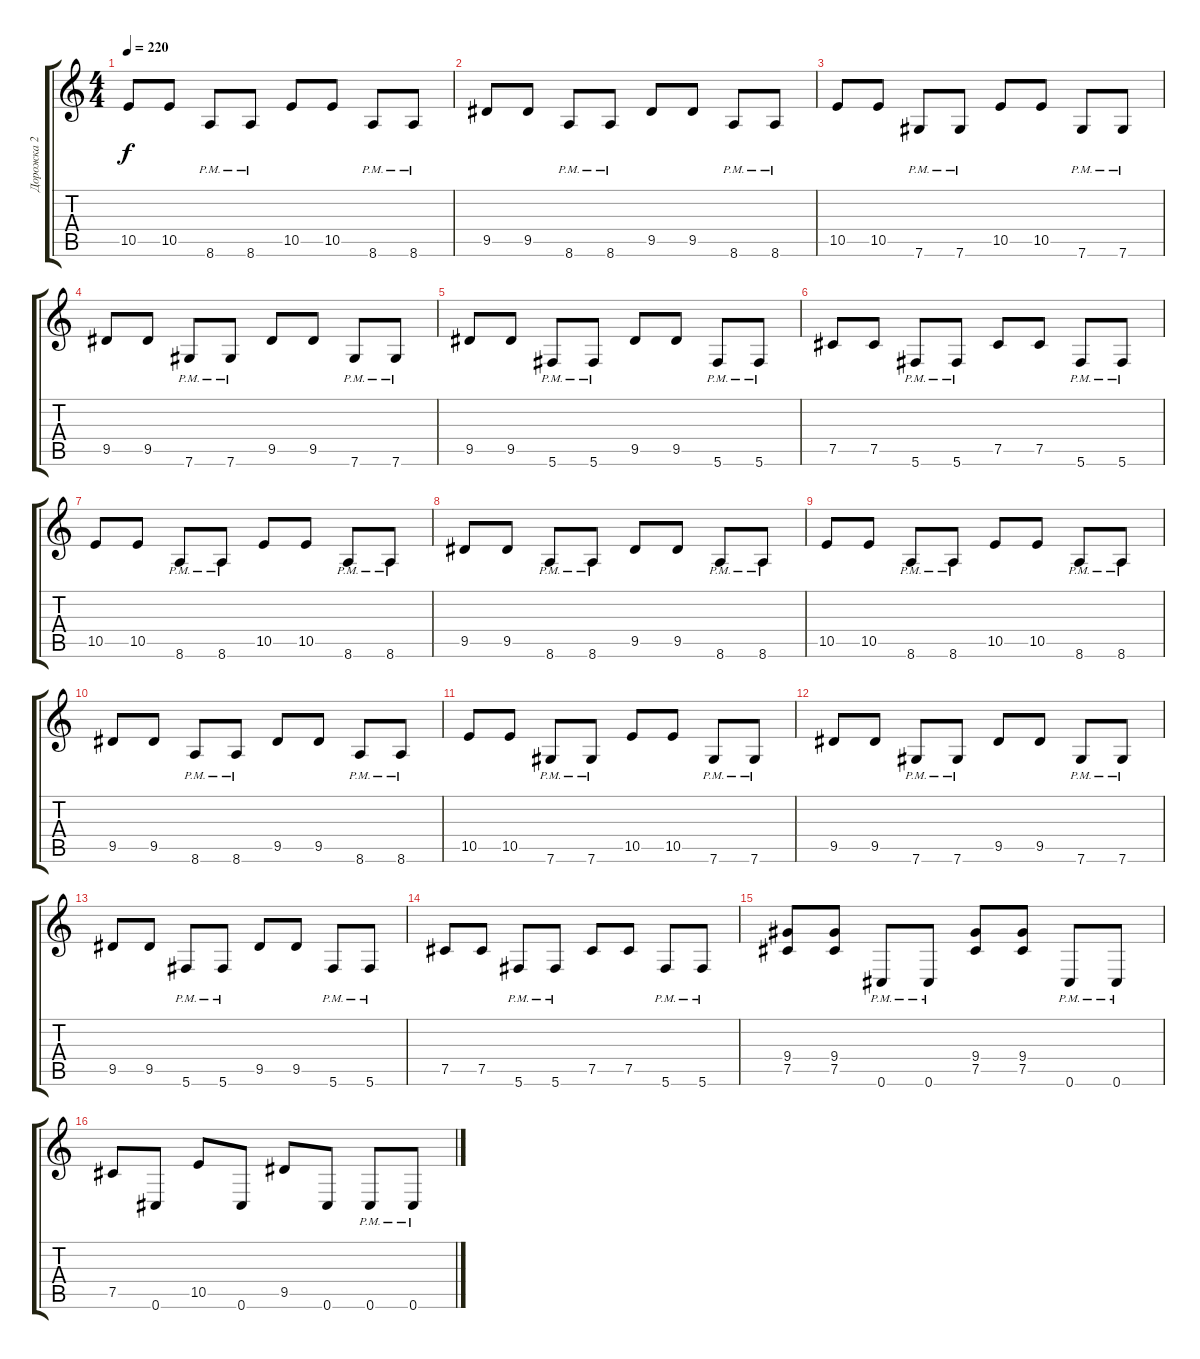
\track ("Дорожка 2" "Дорожка 2") {instrument overdrivenguitar}
\staff {score tabs}
\tuning (Db4 Ab3 E3 B2 Gb2 Db2) {hide}
\ts (4 4)
\tempo 220
\clef g2
\ks c
10.5.8{dy f} 10.5.8 8.6{pm}.8 8.6{pm}.8 10.5.8 10.5.8 8.6{pm}.8 8.6{pm}.8 |
9.5.8 9.5.8 8.6{pm}.8 8.6{pm}.8 9.5.8 9.5.8 8.6{pm}.8 8.6{pm}.8 |
10.5.8 10.5.8 7.6{pm}.8 7.6{pm}.8 10.5.8 10.5.8 7.6{pm}.8 7.6{pm}.8 |
9.5.8 9.5.8 7.6{pm}.8 7.6{pm}.8 9.5.8 9.5.8 7.6{pm}.8 7.6{pm}.8 |
9.5.8 9.5.8 5.6{pm}.8 5.6{pm}.8 9.5.8 9.5.8 5.6{pm}.8 5.6{pm}.8 |
7.5.8 7.5.8 5.6{pm}.8 5.6{pm}.8 7.5.8 7.5.8 5.6{pm}.8 5.6{pm}.8 |
10.5.8 10.5.8 8.6{pm}.8 8.6{pm}.8 10.5.8 10.5.8 8.6{pm}.8 8.6{pm}.8 |
9.5.8 9.5.8 8.6{pm}.8 8.6{pm}.8 9.5.8 9.5.8 8.6{pm}.8 8.6{pm}.8 |
10.5.8 10.5.8 8.6{pm}.8 8.6{pm}.8 10.5.8 10.5.8 8.6{pm}.8 8.6{pm}.8 |
9.5.8 9.5.8 8.6{pm}.8 8.6{pm}.8 9.5.8 9.5.8 8.6{pm}.8 8.6{pm}.8 |
10.5.8 10.5.8 7.6{pm}.8 7.6{pm}.8 10.5.8 10.5.8 7.6{pm}.8 7.6{pm}.8 |
9.5.8 9.5.8 7.6{pm}.8 7.6{pm}.8 9.5.8 9.5.8 7.6{pm}.8 7.6{pm}.8 |
9.5.8 9.5.8 5.6{pm}.8 5.6{pm}.8 9.5.8 9.5.8 5.6{pm}.8 5.6{pm}.8 |
7.5.8 7.5.8 5.6{pm}.8 5.6{pm}.8 7.5.8 7.5.8 5.6{pm}.8 5.6{pm}.8 |
(9.4 7.5).8 (9.4 7.5).8 0.6{pm}.8 0.6{pm}.8 (9.4 7.5).8 (9.4 7.5).8 0.6{pm}.8 0.6{pm}.8 |
7.5.8 0.6.8 10.5.8 0.6.8 9.5.8 0.6.8 0.6{pm}.8 0.6{pm}.8
